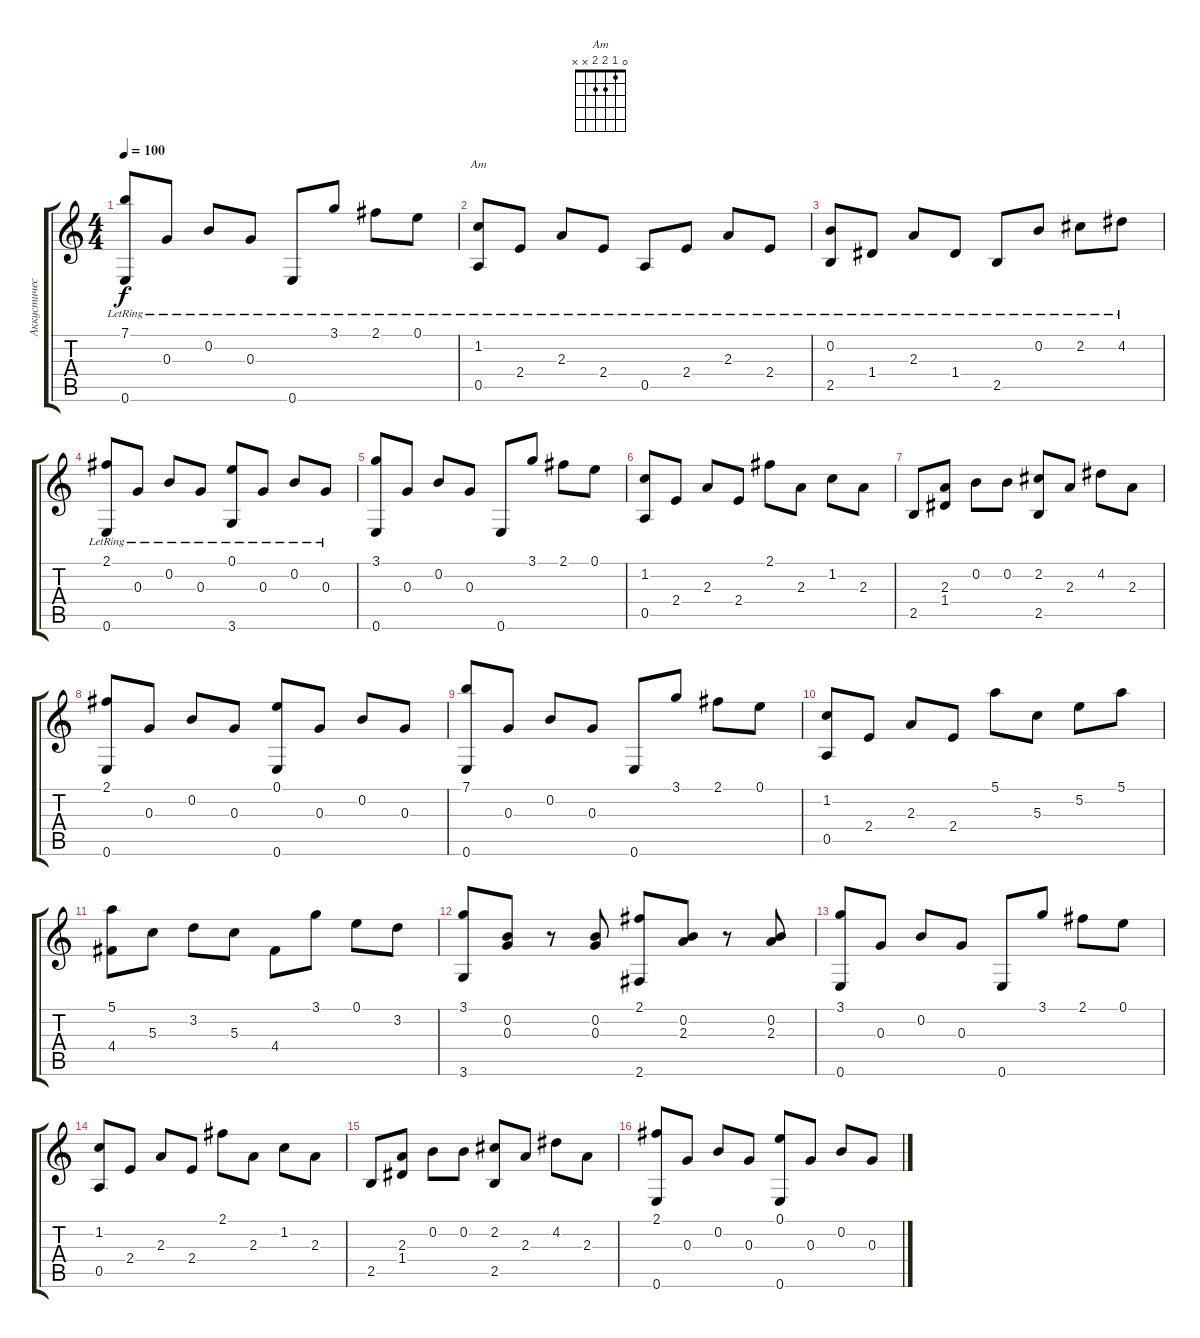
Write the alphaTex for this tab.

\track ("Аккустическая гитара" "Аккустичес") {instrument acousticguitarsteel}
\staff {score tabs}
\tuning (E4 B3 G3 D3 A2 E2) {hide}
\chord ("Am" 0 1 2 2 x x)
\ts (4 4)
\tempo 100
\clef g2
\ks c
(7.1{lr} 0.6{lr}).8{dy f instrument acousticguitarsteel} 0.3{lr}.8 0.2{lr}.8 0.3{lr}.8 0.6{lr}.8 3.1{lr}.8 2.1{lr}.8 0.1{lr}.8 |
(1.2{lr} 0.5{lr}).8{ch "Am"} 2.4{lr}.8 2.3{lr}.8 2.4{lr}.8 0.5{lr}.8 2.4{lr}.8 2.3{lr}.8 2.4{lr}.8 |
(0.2{lr} 2.5{lr}).8 1.4{lr}.8 2.3{lr}.8 1.4{lr}.8 2.5{lr}.8 0.2{lr}.8 2.2{lr}.8 4.2{lr}.8 |
(2.1{lr} 0.6{lr}).8 0.3{lr}.8 0.2{lr}.8 0.3{lr}.8 (0.1{lr} 3.6{lr}).8 0.3{lr}.8 0.2{lr}.8 0.3{lr}.8 |
(3.1 0.6).8 0.3.8 0.2.8 0.3.8 0.6.8 3.1.8 2.1.8 0.1.8 |
(1.2 0.5).8 2.4.8 2.3.8 2.4.8 2.1.8 2.3.8 1.2.8 2.3.8 |
2.5.8 (2.3 1.4).8 0.2.8 0.2.8 (2.2 2.5).8 2.3.8 4.2.8 2.3.8 |
(2.1 0.6).8 0.3.8 0.2.8 0.3.8 (0.1 0.6).8 0.3.8 0.2.8 0.3.8 |
(7.1 0.6).8 0.3.8 0.2.8 0.3.8 0.6.8 3.1.8 2.1.8 0.1.8 |
(1.2 0.5).8 2.4.8 2.3.8 2.4.8 5.1.8 5.3.8 5.2.8 5.1.8 |
(5.1 4.4).8 5.3.8 3.2.8 5.3.8 4.4.8 3.1.8 0.1.8 3.2.8 |
(3.1 3.6).8 (0.2 0.3).8 r.8 (0.2 0.3).8 (2.1 2.6).8 (0.2 2.3).8 r.8 (0.2 2.3).8 |
(3.1 0.6).8 0.3.8 0.2.8 0.3.8 0.6.8 3.1.8 2.1.8 0.1.8 |
(1.2 0.5).8 2.4.8 2.3.8 2.4.8 2.1.8 2.3.8 1.2.8 2.3.8 |
2.5.8 (2.3 1.4).8 0.2.8 0.2.8 (2.2 2.5).8 2.3.8 4.2.8 2.3.8 |
(2.1 0.6).8 0.3.8 0.2.8 0.3.8 (0.1 0.6).8 0.3.8 0.2.8 0.3.8
